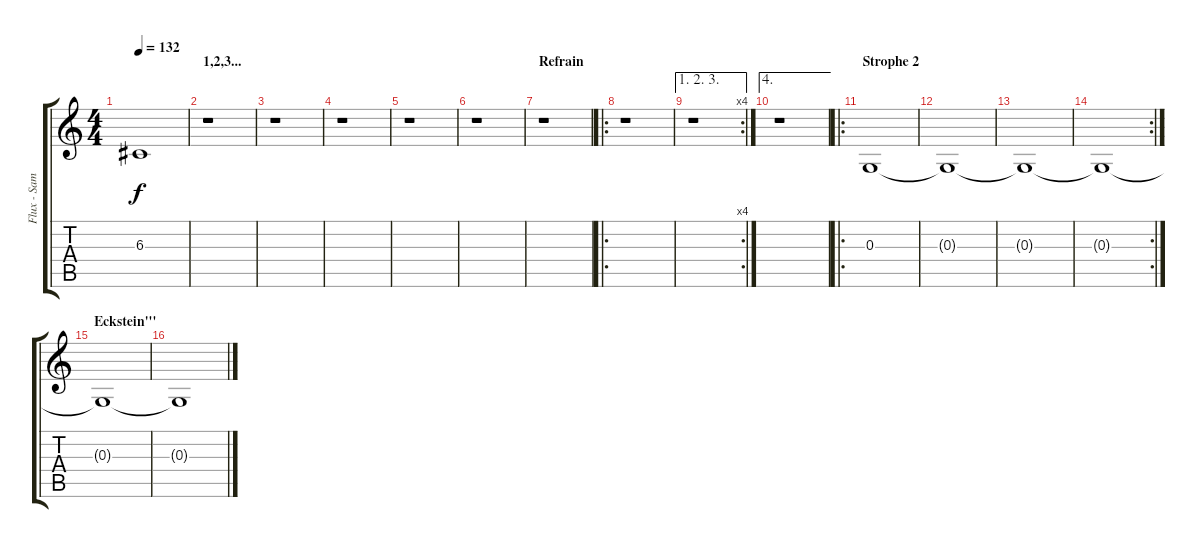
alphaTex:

\track ("Flux - Sampler" "Flux - Sam") {instrument pad8sweep}
\staff {score tabs}
\tuning (E4 B3 G3 D3 A2 E2) {hide}
\ts (4 4)
\tempo 132
\clef g2
\ks c
6.3{t}.1{dy f} |
\section ("" "1,2,3...")
r.1 |
r.1 |
r.1 |
r.1 |
r.1 |
\section ("" "Refrain")
r.1 |
\ro
r.1 |
\ae (1 2 3)
\rc 4
r.1 |
\ae 4
r.1 |
\ro
\section ("" "Strophe 2")
0.3.1 |
0.3{t}.1 |
0.3{t}.1 |
\rc 2
0.3{t}.1 |
\section ("" "Eckstein'''")
0.3{t}.1 |
0.3{t}.1
